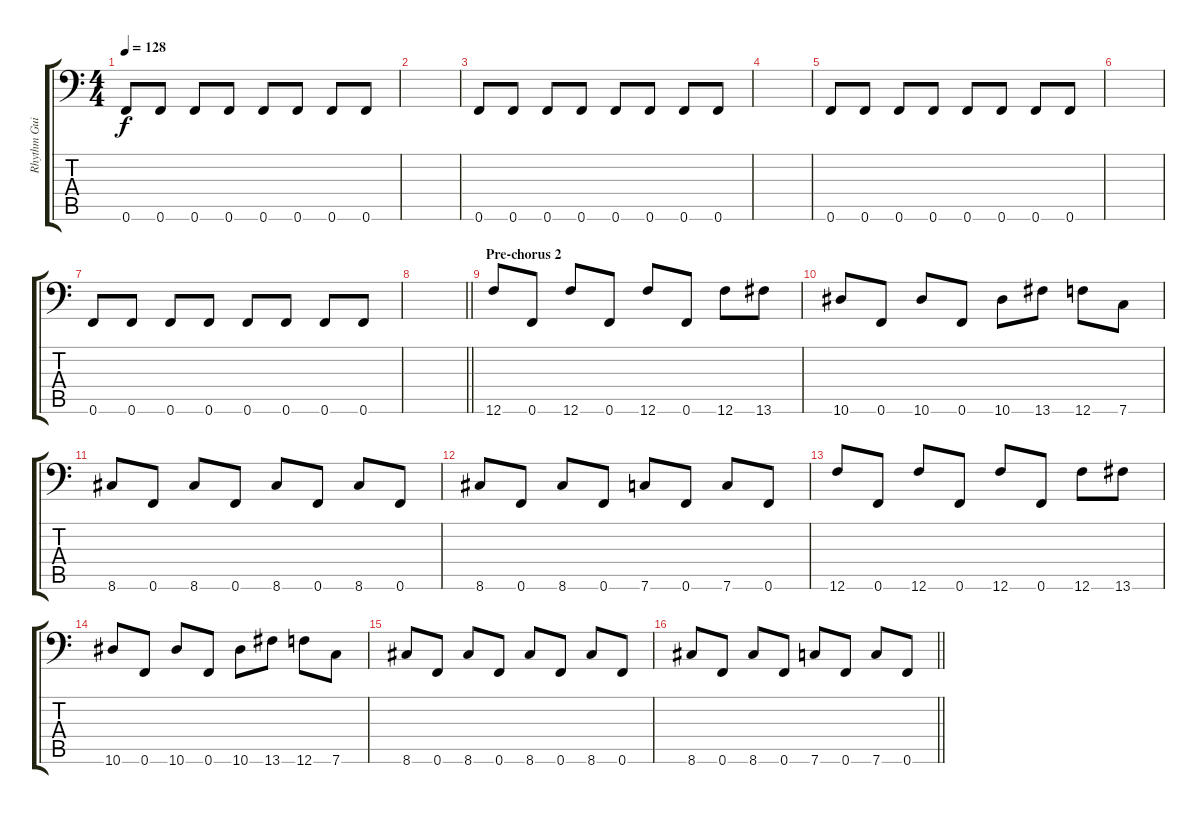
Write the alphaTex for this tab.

\track ("Rhythm Guitar " "Rhythm Gui") {instrument distortionguitar}
\staff {score tabs}
\tuning (Bb3 F3 Db3 Ab2 Eb2 F1) {hide}
\ts (4 4)
\tempo 128
\clef f4
\ks c
0.6.8{dy f} 0.6.8 0.6.8 0.6.8 0.6.8 0.6.8 0.6.8 0.6.8 |
|
0.6.8 0.6.8 0.6.8 0.6.8 0.6.8 0.6.8 0.6.8 0.6.8 |
|
0.6.8 0.6.8 0.6.8 0.6.8 0.6.8 0.6.8 0.6.8 0.6.8 |
|
0.6.8 0.6.8 0.6.8 0.6.8 0.6.8 0.6.8 0.6.8 0.6.8 |
\barLineRight lightlight
|
\section ("" "Pre-chorus 2")
12.6.8 0.6.8 12.6.8 0.6.8 12.6.8 0.6.8 12.6.8 13.6.8 |
10.6.8 0.6.8 10.6.8 0.6.8 10.6.8 13.6.8 12.6.8 7.6.8 |
8.6.8 0.6.8 8.6.8 0.6.8 8.6.8 0.6.8 8.6.8 0.6.8 |
8.6.8 0.6.8 8.6.8 0.6.8 7.6.8 0.6.8 7.6.8 0.6.8 |
12.6.8 0.6.8 12.6.8 0.6.8 12.6.8 0.6.8 12.6.8 13.6.8 |
10.6.8 0.6.8 10.6.8 0.6.8 10.6.8 13.6.8 12.6.8 7.6.8 |
8.6.8 0.6.8 8.6.8 0.6.8 8.6.8 0.6.8 8.6.8 0.6.8 |
\barLineRight lightlight
8.6.8 0.6.8 8.6.8 0.6.8 7.6.8 0.6.8 7.6.8 0.6.8
